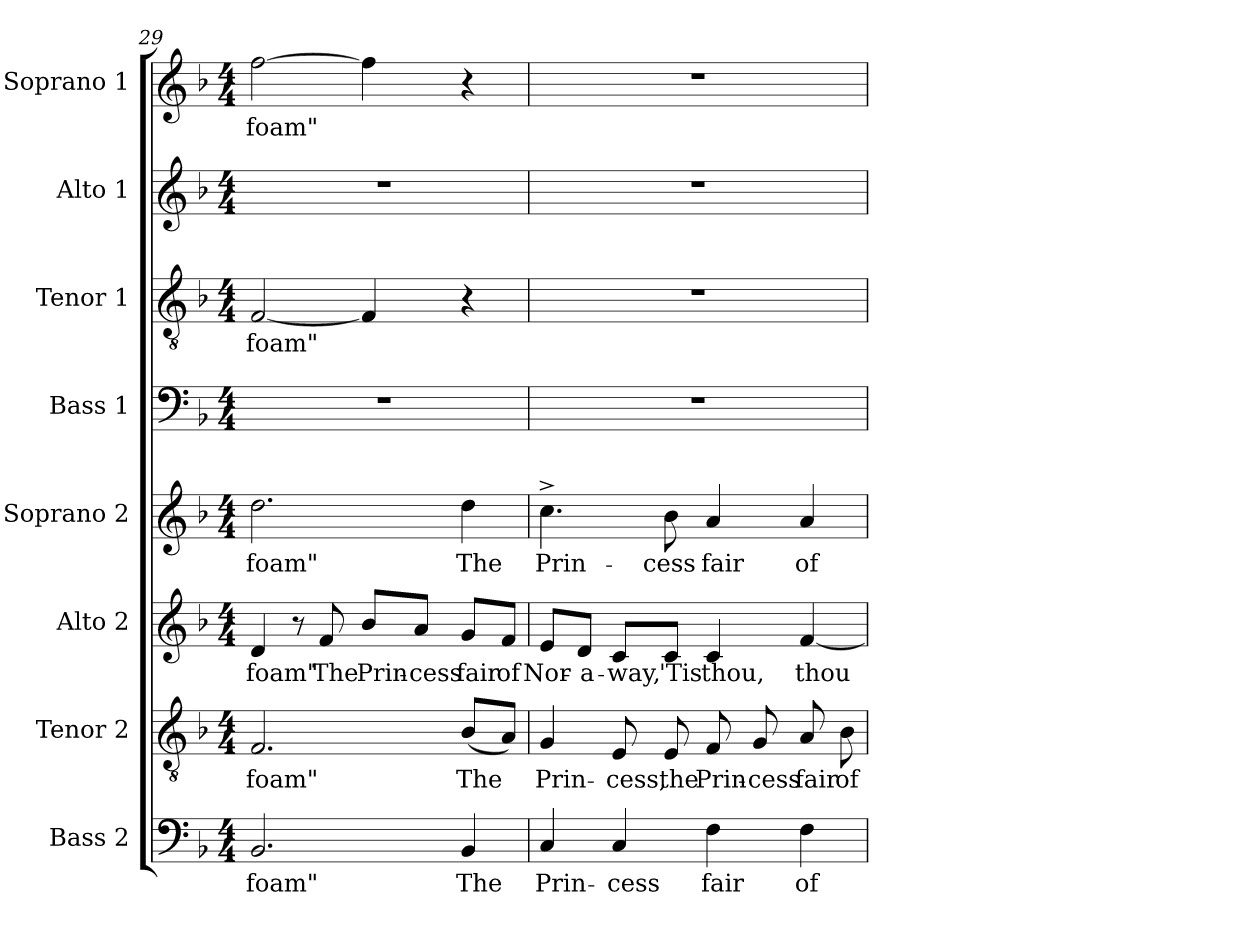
**kern	**text	**kern	**text	**kern	**text	**kern	**text	**kern	**kern	**text	**kern	**kern	**text
*part8	*part8	*part7	*part7	*part6	*part6	*part5	*part5	*part4	*part3	*part3	*part2	*part1	*part1
*staff8	*staff8	*staff7	*staff7	*staff6	*staff6	*staff5	*staff5	*staff4	*staff3	*staff3	*staff2	*staff1	*staff1
*I"Bass 2	*	*I"Tenor 2	*	*I"Alto 2	*	*I"Soprano 2	*	*I"Bass 1	*I"Tenor 1	*	*I"Alto 1	*I"Soprano 1	*
*I'B2.	*	*I'T2.	*	*I'A2.	*	*I'S2.	*	*I'B1.	*I'T1.	*	*I'A1.	*I'S1.	*
*clefF4	*	*clefGv2	*	*clefG2	*	*clefG2	*	*clefF4	*clefGv2	*	*clefG2	*clefG2	*
*	*	*ITrd7c12	*	*	*	*	*	*	*ITrd7c12	*	*	*	*
*k[b-]	*	*k[b-]	*	*k[b-]	*	*k[b-]	*	*k[b-]	*k[b-]	*	*k[b-]	*k[b-]	*
*F:	*	*F:	*	*F:	*	*F:	*	*F:	*F:	*	*F:	*F:	*
*M4/4	*	*M4/4	*	*M4/4	*	*M4/4	*	*M4/4	*M4/4	*	*M4/4	*M4/4	*
=29	=29	=29	=29	=29	=29	=29	=29	=29	=29	=29	=29	=29	=29
!	!LO:LY:b:color=#000000	!	!	!	!	!	!	!	!	!	!	!	!
!	!	!	!LO:LY:b:color=#000000	!	!	!	!	!	!	!	!	!	!
!	!	!	!	!	!LO:LY:b:color=#000000	!	!	!	!	!	!	!	!
!	!	!	!	!	!	!	!LO:LY:b:color=#000000	!	!	!	!	!	!
!	!	!	!	!	!	!	!	!	!	!LO:LY:b:color=#000000	!	!	!
!	!	!	!	!	!	!	!	!	!	!	!	!	!LO:LY:b:color=#000000
2.BB-i/	foam"	2.FFi/	foam"	4di/	foam"	2.ddi\	foam"	1r	[2FFi/	foam"	1r	[2ffi\	foam"
.	.	.	.	8r	.	.	.	.	.	.	.	.	.
!	!	!	!	!	!LO:LY:b:color=#000000	!	!	!	!	!	!	!	!
.	.	.	.	8fi/	The	.	.	.	.	.	.	.	.
!	!	!	!	!	!LO:LY:b:color=#000000	!	!	!	!	!	!	!	!
.	.	.	.	8b-i/L	Prin-	.	.	.	4FFi/]	.	.	4ffi\]	.
!	!	!	!	!	!LO:LY:b:color=#000000	!	!	!	!	!	!	!	!
.	.	.	.	8ai/J	-cess	.	.	.	.	.	.	.	.
!	!LO:LY:b:color=#000000	!	!	!	!	!	!	!	!	!	!	!	!
!	!	!	!LO:LY:b:color=#000000	!	!	!	!	!	!	!	!	!	!
!	!	!	!	!	!LO:LY:b:color=#000000	!	!	!	!	!	!	!	!
!	!	!	!	!	!	!	!LO:LY:b:color=#000000	!	!	!	!	!	!
4BB-i/	The	(8BB-i/L	The	8gi/L	fair	4ddi\	The	.	4r	.	.	4r	.
!	!	!	!	!	!LO:LY:b:color=#000000	!	!	!	!	!	!	!	!
.	.	8AAi/J)	.	8fi/J	of	.	.	.	.	.	.	.	.
=30	=30	=30	=30	=30	=30	=30	=30	=30	=30	=30	=30	=30	=30
!	!LO:LY:b:color=#000000	!	!	!	!	!	!	!	!	!	!	!	!
!	!	!	!LO:LY:b:color=#000000	!	!	!	!	!	!	!	!	!	!
!	!	!	!	!	!LO:LY:b:color=#000000	!	!	!	!	!	!	!	!
!	!	!	!	!	!	!	!LO:LY:b:color=#000000	!	!	!	!	!	!
4Ci/	Prin-	4GGi/	Prin-	8ei/L	Nor-	4.cc^i\	Prin-	1r	1r	.	1r	1r	.
!	!	!	!	!	!LO:LY:b:color=#000000	!	!	!	!	!	!	!	!
.	.	.	.	8di/J	-a-	.	.	.	.	.	.	.	.
!	!LO:LY:b:color=#000000	!	!	!	!	!	!	!	!	!	!	!	!
!	!	!	!LO:LY:b:color=#000000	!	!	!	!	!	!	!	!	!	!
!	!	!	!	!	!LO:LY:b:color=#000000	!	!	!	!	!	!	!	!
4Ci/	-cess	8EEi/	-cess,	8ci/L	-way,	.	.	.	.	.	.	.	.
!	!	!	!LO:LY:b:color=#000000	!	!	!	!	!	!	!	!	!	!
!	!	!	!	!	!LO:LY:b:color=#000000	!	!	!	!	!	!	!	!
!	!	!	!	!	!	!	!LO:LY:b:color=#000000	!	!	!	!	!	!
.	.	8EEi/	the	8ci/J	'Tis	8b-i\	-cess	.	.	.	.	.	.
!	!LO:LY:b:color=#000000	!	!	!	!	!	!	!	!	!	!	!	!
!	!	!	!LO:LY:b:color=#000000	!	!	!	!	!	!	!	!	!	!
!	!	!	!	!	!LO:LY:b:color=#000000	!	!	!	!	!	!	!	!
!	!	!	!	!	!	!	!LO:LY:b:color=#000000	!	!	!	!	!	!
4Fi\	fair	8FFi/	Prin-	4ci/	thou,	4ai/	fair	.	.	.	.	.	.
!	!	!	!LO:LY:b:color=#000000	!	!	!	!	!	!	!	!	!	!
.	.	8GGi/	-cess	.	.	.	.	.	.	.	.	.	.
!	!LO:LY:b:color=#000000	!	!	!	!	!	!	!	!	!	!	!	!
!	!	!	!LO:LY:b:color=#000000	!	!	!	!	!	!	!	!	!	!
!	!	!	!	!	!LO:LY:b:color=#000000	!	!	!	!	!	!	!	!
!	!	!	!	!	!	!	!LO:LY:b:color=#000000	!	!	!	!	!	!
4Fi\	of	8AAi/	fair	[4fi/	thou	4ai/	of	.	.	.	.	.	.
!	!	!	!LO:LY:b:color=#000000	!	!	!	!	!	!	!	!	!	!
.	.	8BB-i\	of	.	.	.	.	.	.	.	.	.	.
=	=	=	=	=	=	=	=	=	=	=	=	=	=
*-	*-	*-	*-	*-	*-	*-	*-	*-	*-	*-	*-	*-	*-
